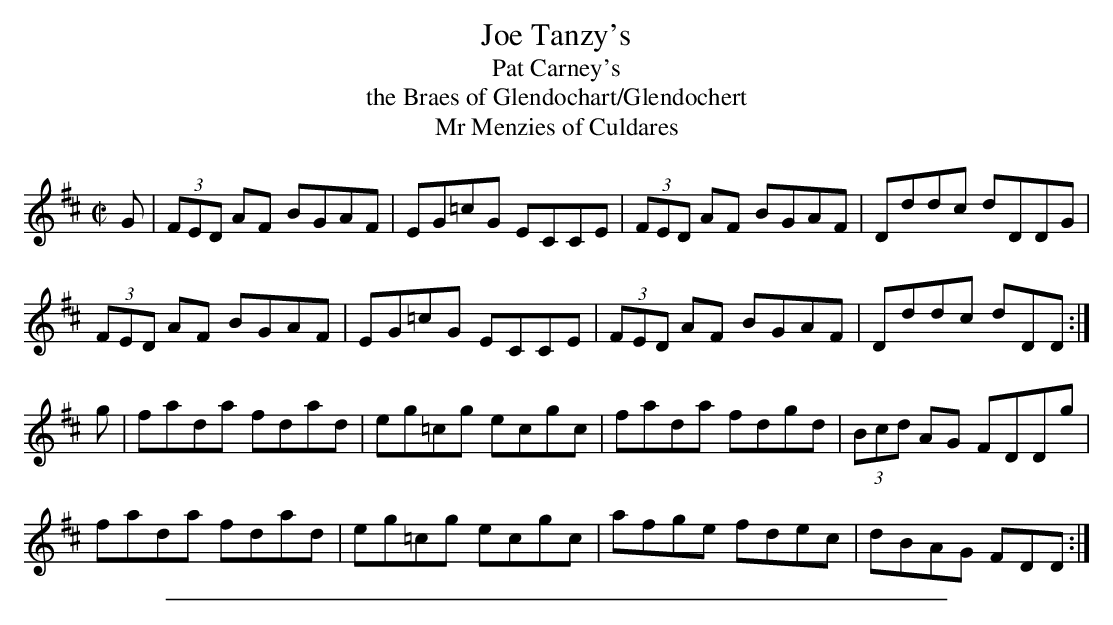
X:1
T: Joe Tanzy's
T: Pat Carney's
T: the Braes of Glendochart/Glendochert
T: Mr Menzies of Culdares
M:C|
L:1/8
K:D
G|(3FED AF BGAF|EG=cG ECCE|(3FED AF BGAF|Dddc dDDG|
(3FED AF BGAF|EG=cG ECCE|(3FED AF BGAF|Dddc dDD:|
g|fada fdad|eg=cg ecgc|fada fdgd|(3Bcd AG FDDg|
fada fdad|eg=cg ecgc|afge fdec|dBAG FDD:|
